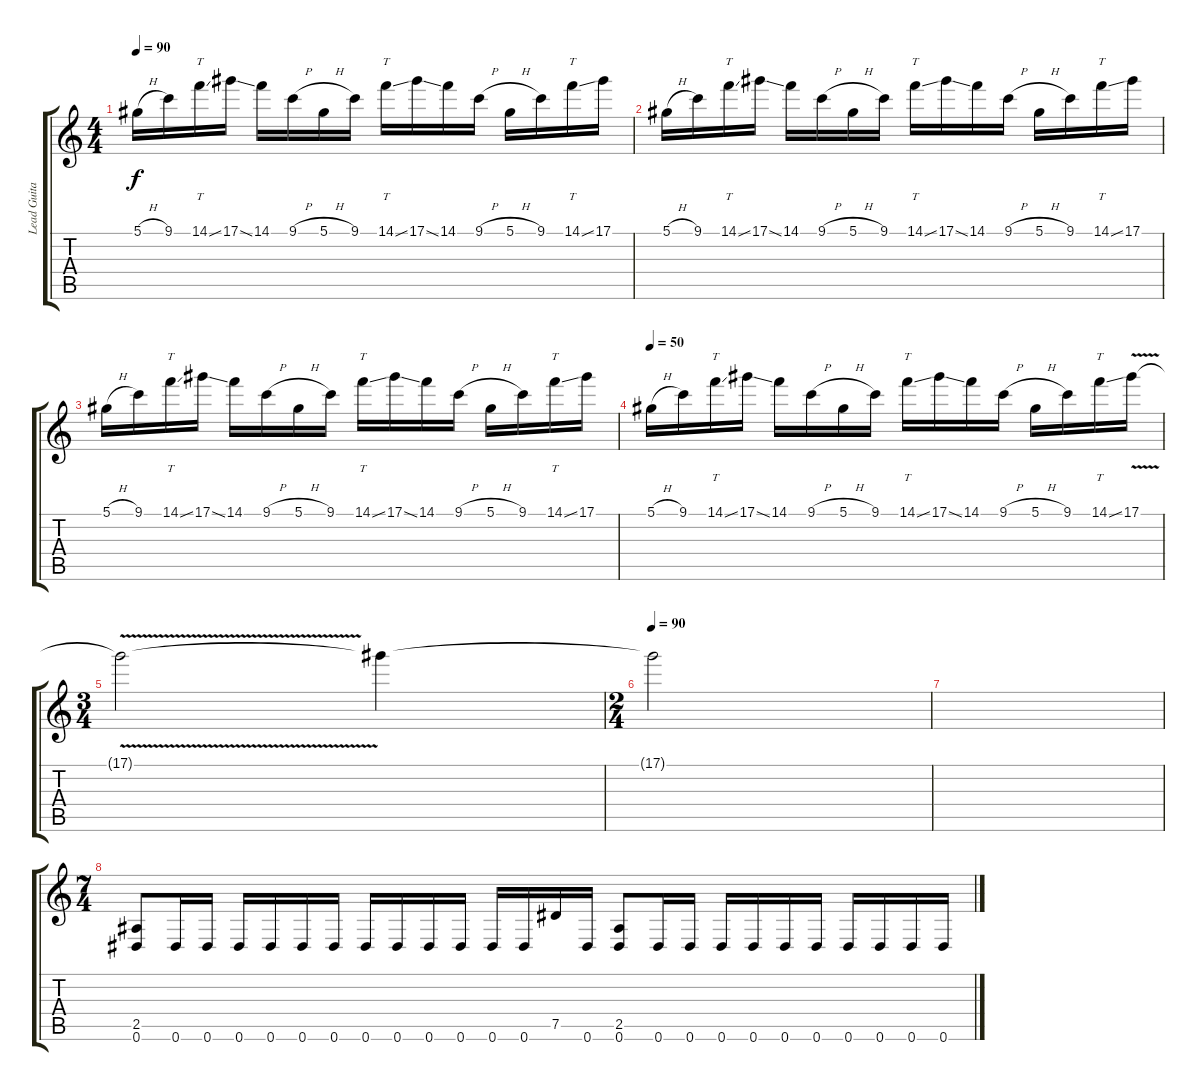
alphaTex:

\track ("Lead Guitar" "Lead Guita") {instrument distortionguitar}
\staff {score tabs}
\tuning (Eb4 Bb3 Gb3 Db3 Ab2 Eb2) {hide}
\ts (4 4)
\tempo 90
\clef g2
\ks c
5.1{h}.16{dy f} 9.1.16 14.1{ss}.16{tt} 17.1{ss}.16 14.1.16 9.1{h}.16 5.1{h}.16 9.1.16 14.1{ss}.16{tt} 17.1{ss}.16 14.1.16 9.1{h}.16 5.1{h}.16 9.1.16 14.1{ss}.16{tt} 17.1.16 |
5.1{h}.16 9.1.16 14.1{ss}.16{tt} 17.1{ss}.16 14.1.16 9.1{h}.16 5.1{h}.16 9.1.16 14.1{ss}.16{tt} 17.1{ss}.16 14.1.16 9.1{h}.16 5.1{h}.16 9.1.16 14.1{ss}.16{tt} 17.1.16 |
5.1{h}.16 9.1.16 14.1{ss}.16{tt} 17.1{ss}.16 14.1.16 9.1{h}.16 5.1{h}.16 9.1.16 14.1{ss}.16{tt} 17.1{ss}.16 14.1.16 9.1{h}.16 5.1{h}.16 9.1.16 14.1{ss}.16{tt} 17.1.16 |
\tempo 50
5.1{h}.16 9.1.16 14.1{ss}.16{tt} 17.1{ss}.16 14.1.16 9.1{h}.16 5.1{h}.16 9.1.16 14.1{ss}.16{tt} 17.1{ss}.16 14.1.16 9.1{h}.16 5.1{h}.16 9.1.16 14.1{ss}.16{tt} 17.1{v}.16{volume 0} |
\ts (3 4)
17.1{t}.2 17.1{t}.4 |
\ts (2 4)
\tempo 90
17.1{t}.2 |
|
\ts (7 4)
(2.5 0.6).8{volume 14 instrument distortionguitar} 0.6.16 0.6.16 0.6.16 0.6.16 0.6.16 0.6.16 0.6.16 0.6.16 0.6.16 0.6.16 0.6.16 0.6.16 7.5.16 0.6.16 (2.5 0.6).8 0.6.16 0.6.16 0.6.16 0.6.16 0.6.16 0.6.16 0.6.16 0.6.16 0.6.16 0.6.16
